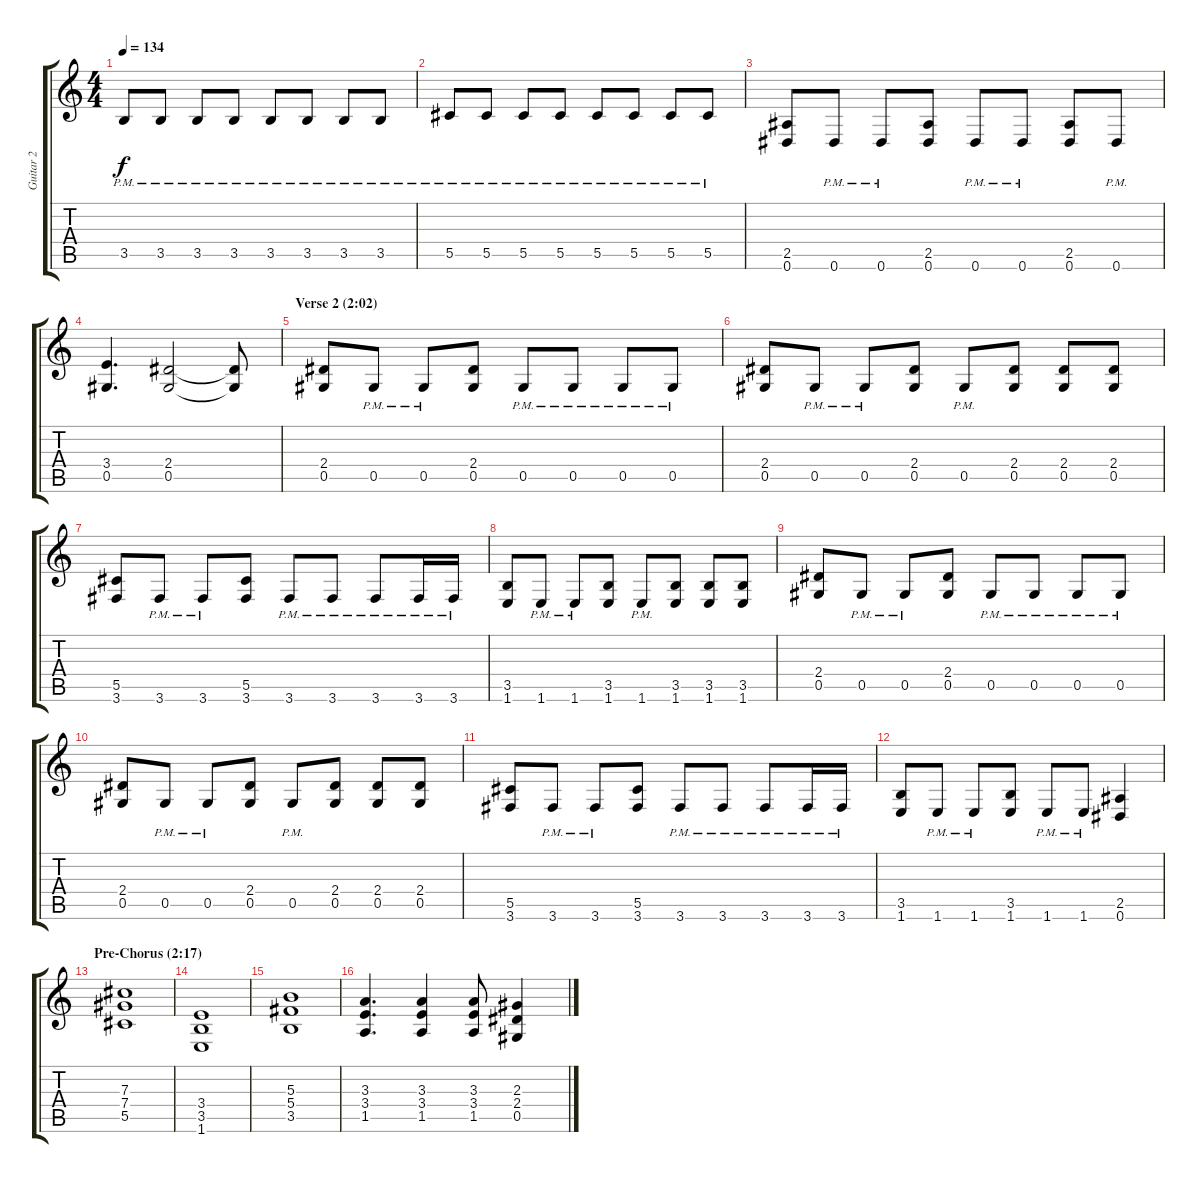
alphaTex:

\track ("Guitar 2" "Guitar 2") {instrument distortionguitar}
\staff {score tabs}
\tuning (Eb4 Bb3 Gb3 Db3 Ab2 Eb2) {hide}
\ts (4 4)
\tempo 134
\clef g2
\ks c
3.5{pm}.8{dy f} 3.5{pm}.8 3.5{pm}.8 3.5{pm}.8 3.5{pm}.8 3.5{pm}.8 3.5{pm}.8 3.5{pm}.8 |
5.5{pm}.8 5.5{pm}.8 5.5{pm}.8 5.5{pm}.8 5.5{pm}.8 5.5{pm}.8 5.5{pm}.8 5.5{pm}.8 |
(2.5 0.6).8 0.6{pm}.8 0.6{pm}.8 (2.5 0.6).8 0.6{pm}.8 0.6{pm}.8 (2.5 0.6).8 0.6{pm}.8 |
(3.4 0.5).4{d} (2.4 0.5).2 (2.4{t} 0.5{t}).8 |
\section ("" "Verse 2 (2:02)")
(2.4 0.5).8 0.5{pm}.8 0.5{pm}.8 (2.4 0.5).8 0.5{pm}.8 0.5{pm}.8 0.5{pm}.8 0.5{pm}.8 |
(2.4 0.5).8 0.5{pm}.8 0.5{pm}.8 (2.4 0.5).8 0.5{pm}.8 (2.4 0.5).8 (2.4 0.5).8 (2.4 0.5).8 |
(5.5 3.6).8 3.6{pm}.8 3.6{pm}.8 (5.5 3.6).8 3.6{pm}.8 3.6{pm}.8 3.6{pm}.8 3.6{pm}.16 3.6{pm}.16 |
(3.5 1.6).8 1.6{pm}.8 1.6{pm}.8 (3.5 1.6).8 1.6{pm}.8 (3.5 1.6).8 (3.5 1.6).8 (3.5 1.6).8 |
(2.4 0.5).8 0.5{pm}.8 0.5{pm}.8 (2.4 0.5).8 0.5{pm}.8 0.5{pm}.8 0.5{pm}.8 0.5{pm}.8 |
(2.4 0.5).8 0.5{pm}.8 0.5{pm}.8 (2.4 0.5).8 0.5{pm}.8 (2.4 0.5).8 (2.4 0.5).8 (2.4 0.5).8 |
(5.5 3.6).8 3.6{pm}.8 3.6{pm}.8 (5.5 3.6).8 3.6{pm}.8 3.6{pm}.8 3.6{pm}.8 3.6{pm}.16 3.6{pm}.16 |
(3.5 1.6).8 1.6{pm}.8 1.6{pm}.8 (3.5 1.6).8 1.6{pm}.8 1.6{pm}.8 (2.5 0.6).4 |
\section ("" "Pre-Chorus (2:17)")
(7.3 7.4 5.5).1 |
(3.4 3.5 1.6).1 |
(5.3 5.4 3.5).1 |
(3.3 3.4 1.5).4{d} (3.3 3.4 1.5).4 (3.3 3.4 1.5).8 (2.3 2.4 0.5).4
